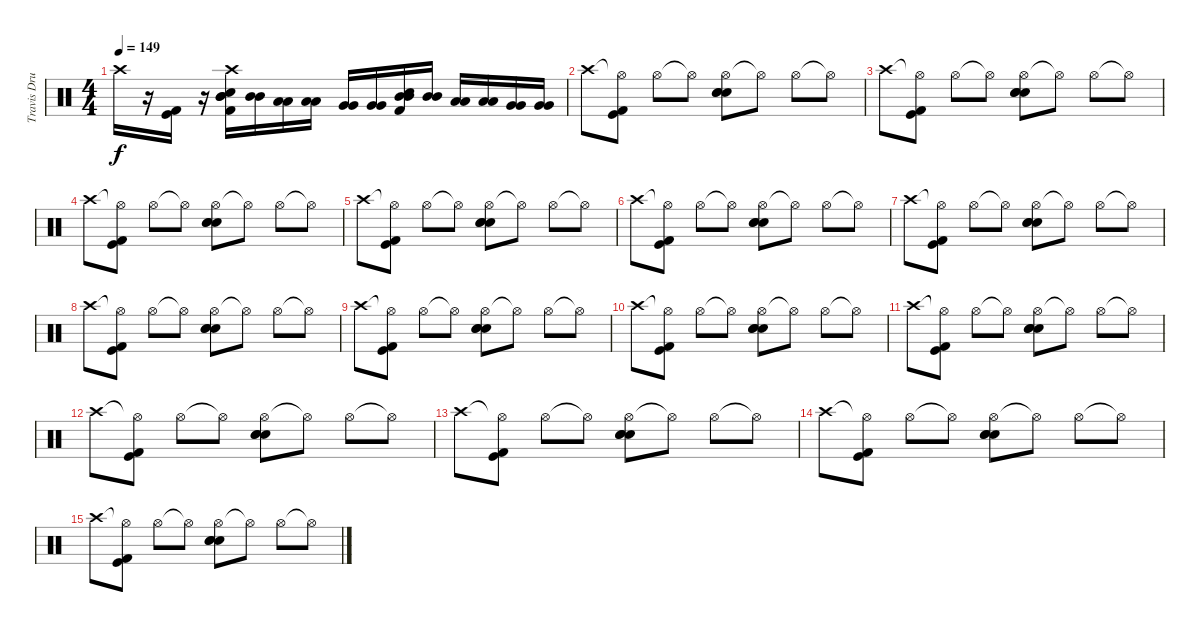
\track ("Travis Drums" "Travis Dru") {instrument percussion}
\staff {score}
\articulation defaults
\ts (4 4)
\tempo 149
\clef neutral
\ks c "Crash high (hit)".16{dy f}
r.16 ("Kick (hit)" "Kick (hit) 2").16 r.16 ("Crash high (hit)" "Mid Tom (hit)" "Mid Tom (hit)" "Electric Snare (hit)" "Kick (hit) 2").16 ("Mid Tom (hit)" "Mid Tom (hit)").16 ("Low Tom (hit)" "Low Tom (hit)").16 ("Low Tom (hit)" "Low Tom (hit)").16 ("Very Low Tom (hit)" "Very Low Tom (hit)").16 ("Very Low Tom (hit)" "Very Low Tom (hit)").16 ("Mid Tom (hit)" "Mid Tom (hit)" "Electric Snare (hit)" "Kick (hit) 2").16 ("Mid Tom (hit)" "Mid Tom (hit)").16 ("Low Tom (hit)" "Low Tom (hit)").16 ("Low Tom (hit)" "Low Tom (hit)").16 ("Very Low Tom (hit)" "Very Low Tom (hit)").16 ("Very Low Tom (hit)" "Very Low Tom (hit)").16 |
"Crash high (hit)".8 ("Hi-Hat (open)"{t} "Kick (hit)" "Kick (hit) 2").8 "Hi-Hat (open)".8 "Hi-Hat (open)"{t}.8 ("Hi-Hat (open)" "Electric Snare (hit)" "Electric Snare (hit)" "Snare (hit) 2").8 "Hi-Hat (open)"{t}.8 "Hi-Hat (open)".8 "Hi-Hat (open)"{t}.8 |
"Crash high (hit)".8 ("Hi-Hat (open)"{t} "Kick (hit)" "Kick (hit) 2").8 "Hi-Hat (open)".8 "Hi-Hat (open)"{t}.8 ("Hi-Hat (open)" "Electric Snare (hit)" "Electric Snare (hit)" "Snare (hit) 2").8 "Hi-Hat (open)"{t}.8 "Hi-Hat (open)".8 "Hi-Hat (open)"{t}.8 |
"Crash high (hit)".8 ("Hi-Hat (open)"{t} "Kick (hit)" "Kick (hit) 2").8 "Hi-Hat (open)".8 "Hi-Hat (open)"{t}.8 ("Hi-Hat (open)" "Electric Snare (hit)" "Electric Snare (hit)" "Snare (hit) 2").8 "Hi-Hat (open)"{t}.8 "Hi-Hat (open)".8 "Hi-Hat (open)"{t}.8 |
"Crash high (hit)".8 ("Hi-Hat (open)"{t} "Kick (hit)" "Kick (hit) 2").8 "Hi-Hat (open)".8 "Hi-Hat (open)"{t}.8 ("Hi-Hat (open)" "Electric Snare (hit)" "Electric Snare (hit)" "Snare (hit) 2").8 "Hi-Hat (open)"{t}.8 "Hi-Hat (open)".8 "Hi-Hat (open)"{t}.8 |
"Crash high (hit)".8 ("Hi-Hat (open)"{t} "Kick (hit)" "Kick (hit) 2").8 "Hi-Hat (open)".8 "Hi-Hat (open)"{t}.8 ("Hi-Hat (open)" "Electric Snare (hit)" "Electric Snare (hit)" "Snare (hit) 2").8 "Hi-Hat (open)"{t}.8 "Hi-Hat (open)".8 "Hi-Hat (open)"{t}.8 |
"Crash high (hit)".8 ("Hi-Hat (open)"{t} "Kick (hit)" "Kick (hit) 2").8 "Hi-Hat (open)".8 "Hi-Hat (open)"{t}.8 ("Hi-Hat (open)" "Electric Snare (hit)" "Electric Snare (hit)" "Snare (hit) 2").8 "Hi-Hat (open)"{t}.8 "Hi-Hat (open)".8 "Hi-Hat (open)"{t}.8 |
"Crash high (hit)".8 ("Hi-Hat (open)"{t} "Kick (hit)" "Kick (hit) 2").8 "Hi-Hat (open)".8 "Hi-Hat (open)"{t}.8 ("Hi-Hat (open)" "Electric Snare (hit)" "Electric Snare (hit)" "Snare (hit) 2").8 "Hi-Hat (open)"{t}.8 "Hi-Hat (open)".8 "Hi-Hat (open)"{t}.8 |
"Crash high (hit)".8 ("Hi-Hat (open)"{t} "Kick (hit)" "Kick (hit) 2").8 "Hi-Hat (open)".8 "Hi-Hat (open)"{t}.8 ("Hi-Hat (open)" "Electric Snare (hit)" "Electric Snare (hit)" "Snare (hit) 2").8 "Hi-Hat (open)"{t}.8 "Hi-Hat (open)".8 "Hi-Hat (open)"{t}.8 |
"Crash high (hit)".8{volume 5} ("Hi-Hat (open)"{t} "Kick (hit)" "Kick (hit) 2").8 "Hi-Hat (open)".8 "Hi-Hat (open)"{t}.8 ("Hi-Hat (open)" "Electric Snare (hit)" "Electric Snare (hit)" "Snare (hit) 2").8 "Hi-Hat (open)"{t}.8 "Hi-Hat (open)".8 "Hi-Hat (open)"{t}.8 |
"Crash high (hit)".8 ("Hi-Hat (open)"{t} "Kick (hit)" "Kick (hit) 2").8 "Hi-Hat (open)".8 "Hi-Hat (open)"{t}.8 ("Hi-Hat (open)" "Electric Snare (hit)" "Electric Snare (hit)" "Snare (hit) 2").8 "Hi-Hat (open)"{t}.8 "Hi-Hat (open)".8 "Hi-Hat (open)"{t}.8 |
"Crash high (hit)".8 ("Hi-Hat (open)"{t} "Kick (hit)" "Kick (hit) 2").8 "Hi-Hat (open)".8 "Hi-Hat (open)"{t}.8 ("Hi-Hat (open)" "Electric Snare (hit)" "Electric Snare (hit)" "Snare (hit) 2").8 "Hi-Hat (open)"{t}.8 "Hi-Hat (open)".8 "Hi-Hat (open)"{t}.8 |
"Crash high (hit)".8{volume 0} ("Hi-Hat (open)"{t} "Kick (hit)" "Kick (hit) 2").8 "Hi-Hat (open)".8 "Hi-Hat (open)"{t}.8 ("Hi-Hat (open)" "Electric Snare (hit)" "Electric Snare (hit)" "Snare (hit) 2").8 "Hi-Hat (open)"{t}.8 "Hi-Hat (open)".8 "Hi-Hat (open)"{t}.8 |
"Crash high (hit)".8 ("Hi-Hat (open)"{t} "Kick (hit)" "Kick (hit) 2").8 "Hi-Hat (open)".8 "Hi-Hat (open)"{t}.8 ("Hi-Hat (open)" "Electric Snare (hit)" "Electric Snare (hit)" "Snare (hit) 2").8 "Hi-Hat (open)"{t}.8 "Hi-Hat (open)".8 "Hi-Hat (open)"{t}.8 |
"Crash high (hit)".8 ("Hi-Hat (open)"{t} "Kick (hit)" "Kick (hit) 2").8 "Hi-Hat (open)".8 "Hi-Hat (open)"{t}.8 ("Hi-Hat (open)" "Electric Snare (hit)" "Electric Snare (hit)" "Snare (hit) 2").8 "Hi-Hat (open)"{t}.8 "Hi-Hat (open)".8 "Hi-Hat (open)"{t}.8
